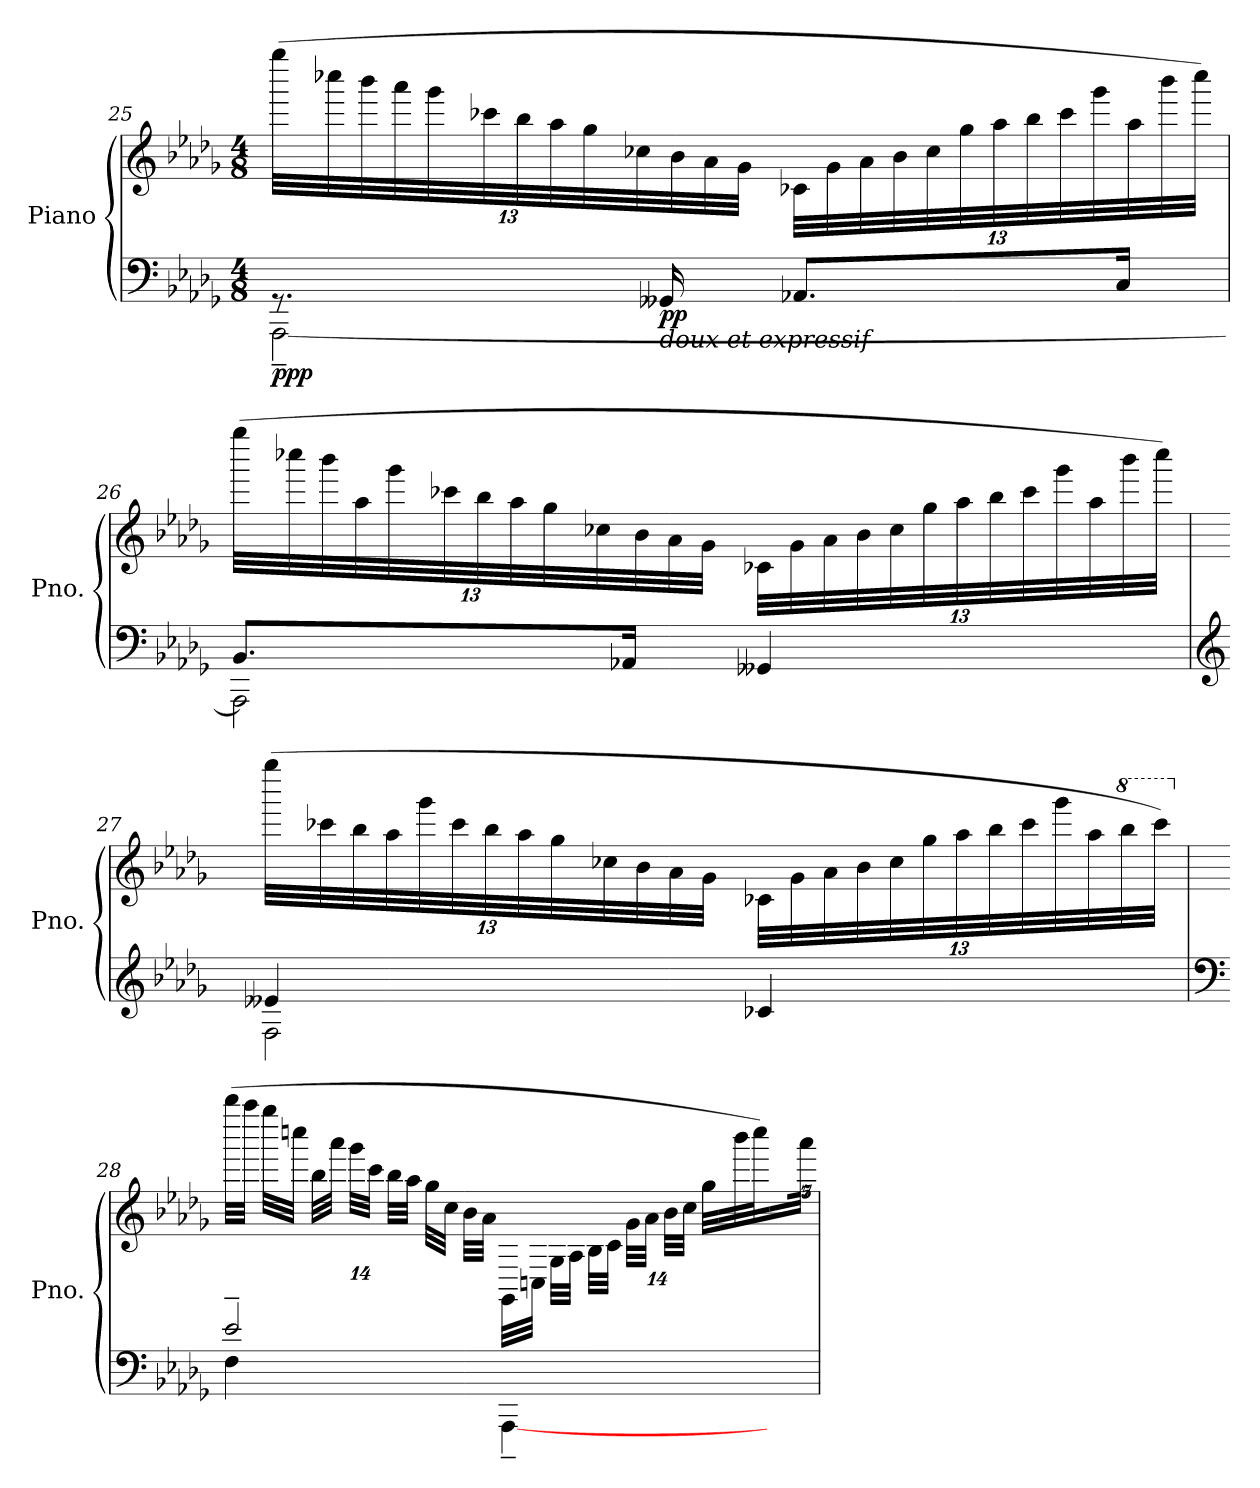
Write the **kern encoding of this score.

**kern	**kern	**dynam
*part1	*part1	*part1
*staff2	*staff1	*staff1/2
*I"Piano	*	*
*I'Pno.	*	*
!!LO:PB:g=z
*clefF4	*clefG2	*
*k[b-e-a-d-g-]	*k[b-e-a-d-g-]	*
*D-:	*D-:	*
*M4/8	*M4/8	*
=25	=25	=25
*^	*	*
*	*	*Xbrackettup	*
!	!	!	!LO:DY:b=2
8.rGG	[<2AAA-~<\	(>52gggg-\LLLL	ppp
.	.	52cccc-X\	.
.	.	52bbb-\	.
.	.	52aaa-\	.
.	.	52ggg-\	.
.	.	52ccc-\	.
.	.	52bb-\	.
.	.	52aa-\	.
.	.	52gg-\	.
.	.	52cc-X\	.
!LO:TX:b:i:t=doux   et   expressif	!	!	!
!	!	!	!LO:DY:b=2
16GG--X/	.	.	pp
.	.	52b-\	.
.	.	52a-\	.
.	.	52g-\JJJJ	.
8.AA-X/L	.	52c-X\LLLL	.
.	.	52g-\	.
.	.	52a-\	.
.	.	52b-\	.
.	.	52cc-\	.
.	.	52gg-\	.
.	.	52aa-\	.
.	.	52bb-\	.
.	.	52ccc-\	.
.	.	52ggg-\	.
16C/Jk	.	.	.
.	.	52aa-\	.
.	.	52bbb-\	.
.	.	52cccc-\JJJJ)	.
=26	=26	=26	=26
8.BB-/L	2AAA-\]	(>52gggg-\LLLL	.
.	.	52cccc-X\	.
.	.	52bbb-\	.
.	.	52aa-\	.
.	.	52ggg-\	.
.	.	52ccc-\	.
.	.	52bb-\	.
.	.	52aa-\	.
.	.	52gg-\	.
.	.	52cc-X\	.
16AA-X/Jk	.	.	.
.	.	52b-\	.
.	.	52a-\	.
.	.	52g-\JJJJ	.
4GG--X/	.	52c-X\LLLL	.
.	.	52g-\	.
.	.	52a-\	.
.	.	52b-\	.
.	.	52cc-\	.
.	.	52gg-\	.
.	.	52aa-\	.
.	.	52bb-\	.
.	.	52ccc-\	.
.	.	52ggg-\	.
.	.	52aa-\	.
.	.	52bbb-\	.
.	.	52cccc-\JJJJ)	.
!!LO:PB:g=z
=27	=27	=27	=27
*clefG2	*	*	*
4e--X/	2F\	(>52gggg-\LLLL	.
.	.	52ccc-X\	.
.	.	52bb-\	.
.	.	52aa-\	.
.	.	52ggg-\	.
.	.	52ccc-\	.
.	.	52bb-\	.
.	.	52aa-\	.
.	.	52gg-\	.
.	.	52cc-X\	.
.	.	52b-\	.
.	.	52a-\	.
.	.	52g-\JJJJ	.
4c-X/	.	52c-X\LLLL	.
.	.	52g-\	.
.	.	52a-\	.
.	.	52b-\	.
.	.	52cc-\	.
.	.	52gg-\	.
.	.	52aa-\	.
.	.	52bb-\	.
.	.	52ccc-\	.
.	.	52ggg-\	.
.	.	52aa-\	.
*	*	*8va	*
.	.	52bbb-\	.
.	.	52cccc-\JJJJ)	.
=28	=28	=28	=28
*clefF4	*	*	*
*	*	*X8va	*
*	*	*^	*
2e-~>/	4F\	(>56bbbb-\LLLL	4ryy	.
.	.	56aaaa-\JJJJ	.	.
.	.	56gggg-\LLLL	.	.
.	.	56ccccn\JJJJ	.	.
.	.	56bb-\LLLL	.	.
.	.	56aaa-\JJJJ	.	.
.	.	56ggg-\LLLL	.	.
.	.	56ccc\JJJJ	.	.
.	.	56bb-\LLLL	.	.
.	.	56aa-\JJJJ	.	.
.	.	56gg-\LLLL	.	.
.	.	56cc\JJJJ	.	.
.	.	56b-\LLLL	.	.
.	.	56a-\JJJJ	.	.
*	*	*8va	*	*
.	[<4AAA-~<\	4ryy	56G-\LLLL	.
.	.	.	56cn\JJJJ	.
.	.	.	56g-\LLLL	.
.	.	.	56a-\JJJJ	.
.	.	.	56b-\LLLL	.
.	.	.	56cc\JJJJ	.
.	.	.	56gg-\LLLL	.
.	.	.	56aa-\JJJJ	.
.	.	.	56bb-\LLLL	.
.	.	.	56ccc\JJJJ	.
.	.	.	56ggg-\LLLL	.
*	*	*X8va	*	*
.	.	.	56ryy	.
.	.	.	56bbb-\LLLL	.
.	.	.	56cccc\JJJJ)	.
280%19ryy	280%19ryy	280%19ryy	20ryy	.
.	.	.	56aaa-\JJJJ	.
*v	*v	*	*	*
*	*v	*v	*
=	=	=
*-	*-	*-
